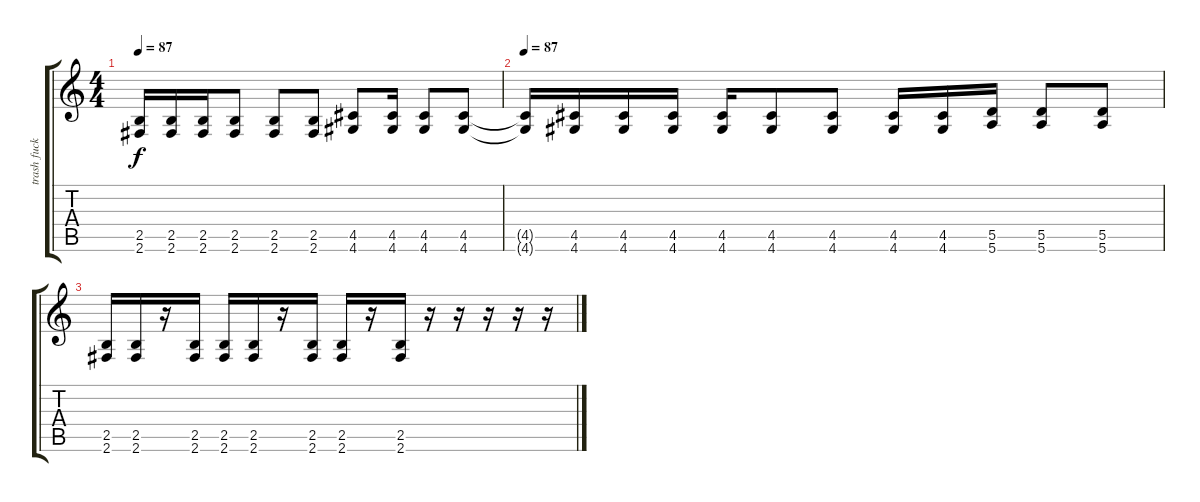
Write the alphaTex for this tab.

\track ("trash fucker rhytm  (gilles)" "trash fuck") {instrument overdrivenguitar}
\staff {score tabs}
\tuning (E4 B3 G3 D3 A2 E2) {hide}
\ts (4 4)
\tempo 87
\clef g2
\ks c
(2.5 2.6).16{dy f} (2.5 2.6).16 (2.5 2.6).16 (2.5 2.6).8 (2.5 2.6).8 (2.5 2.6).8 (4.5 4.6).8 (4.5 4.6).16 (4.5 4.6).8 (4.5 4.6).8 |
\tempo 87
(4.5{t} 4.6{t}).16 (4.5 4.6).16 (4.5 4.6).16 (4.5 4.6).16 (4.5 4.6).16 (4.5 4.6).8 (4.5 4.6).8 (4.5 4.6).16 (4.5 4.6).16 (5.5 5.6).16 (5.5 5.6).8 (5.5 5.6).8 |
(2.5 2.6).16 (2.5 2.6).16 r.16 (2.5 2.6).16 (2.5 2.6).16 (2.5 2.6).16 r.16 (2.5 2.6).16 (2.5 2.6).16 r.16 (2.5 2.6).16 r.16 r.16 r.16 r.16 r.16
